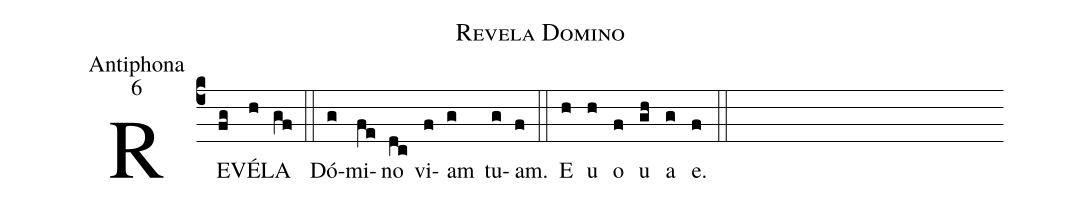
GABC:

name:Revela Domino;
office-part:Antiphona;
mode:6;
%%
(c4) RE(fg)VÉ(h)LA(gf) (::) Dó(g)mi(fe)no(dc) vi(f)am(g) tu(g)am.(f) (::) E(h) u(h) o(f) u(gh) a(g) e.(f) (::)
